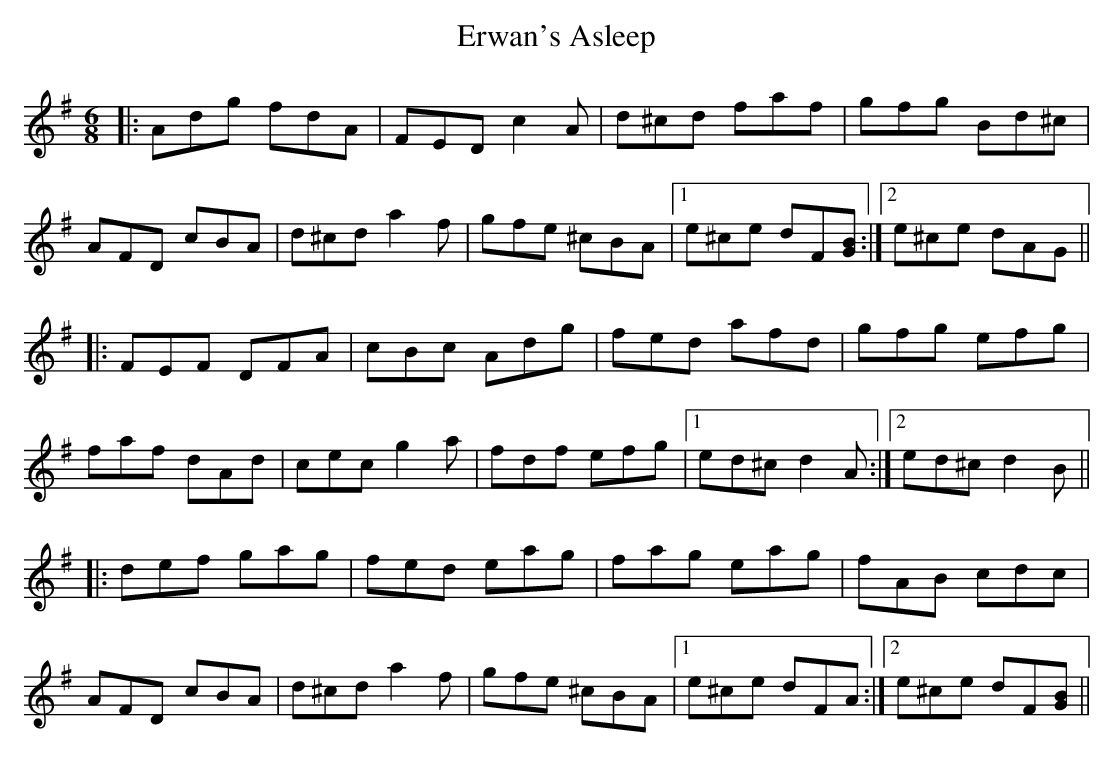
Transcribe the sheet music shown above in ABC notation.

X:1
T: Erwan's Asleep
M: 6/8
L: 1/8
K: Dmix
|:Adg fdA | FED c2A | d^cd faf | gfg Bd^c |
AFD cBA | d^cd a2f | gfe ^cBA |1 e^ce dF[GB] :|2 e^ce dAG ||
|: FEF DFA | cBc Adg | fed afd | gfg efg |
faf dAd | cec g2a | fdf efg |1 ed^c d2A :|2 ed^c d2B ||
|: def gag | fed eag | fag eag | fAB cdc |
AFD cBA | d^cd a2f | gfe ^cBA |1 e^ce dFA :|2 e^ce dF[GB] ||
